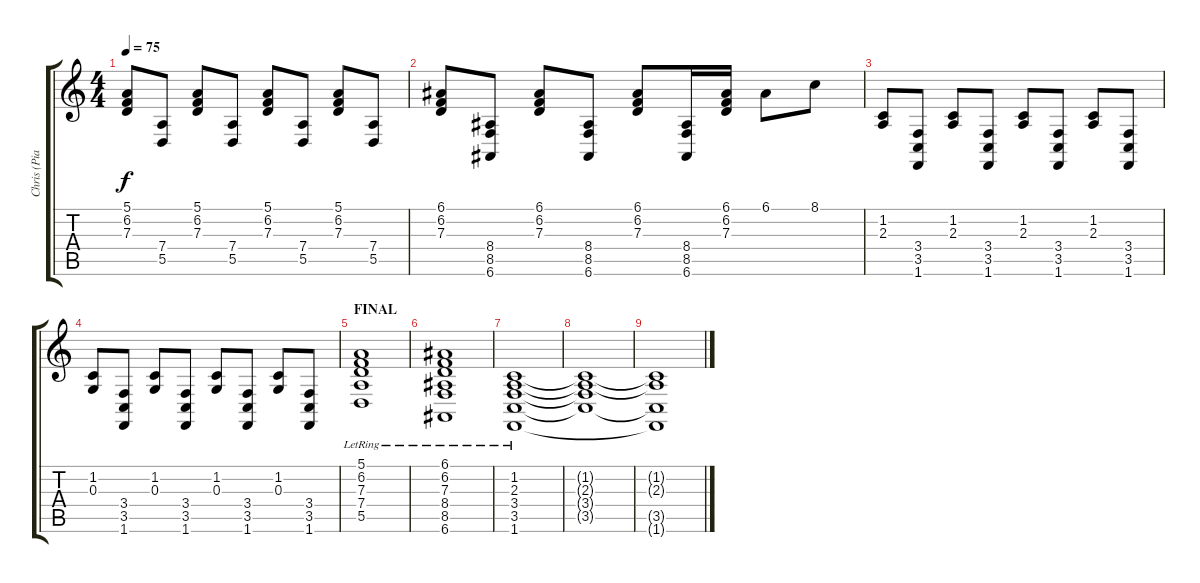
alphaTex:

\track ("Chris (Piano)" "Chris (Pia") {instrument acousticgrandpiano}
\staff {score tabs}
\tuning (E4 B3 G3 D3 A2 E2) {hide}
\ts (4 4)
\tempo 75
\clef g2
\ks c
(5.1 6.2 7.3).8{dy f} (7.4 5.5).8 (5.1 6.2 7.3).8 (7.4 5.5).8 (5.1 6.2 7.3).8 (7.4 5.5).8 (5.1 6.2 7.3).8 (7.4 5.5).8 |
(6.1 6.2 7.3).8 (8.4 8.5 6.6).8 (6.1 6.2 7.3).8 (8.4 8.5 6.6).8 (6.1 6.2 7.3).8 (8.4 8.5 6.6).16 (6.1 6.2 7.3).16 6.1.8 8.1.8 |
(1.2 2.3).8 (3.4 3.5 1.6).8 (1.2 2.3).8 (3.4 3.5 1.6).8 (1.2 2.3).8 (3.4 3.5 1.6).8 (1.2 2.3).8 (3.4 3.5 1.6).8 |
(1.2 0.3).8 (3.4 3.5 1.6).8 (1.2 0.3).8 (3.4 3.5 1.6).8 (1.2 0.3).8 (3.4 3.5 1.6).8 (1.2 0.3).8 (3.4 3.5 1.6).8 |
\section ("" "FINAL")
(5.1{lr} 6.2{lr} 7.3{lr} 7.4 5.5{lr}).1{volume 8} |
(6.1{lr} 6.2{lr} 7.3{lr} 8.4{lr} 8.5{lr} 6.6{lr}).1 |
(1.2{lr} 2.3{lr} 3.4{lr} 3.5{lr} 1.6{lr}).1{volume 10} |
(1.2{t} 2.3{t} 3.4{t} 3.5{t}).1 |
(1.2{t} 2.3{t} 3.5{t} 1.6{t}).1
